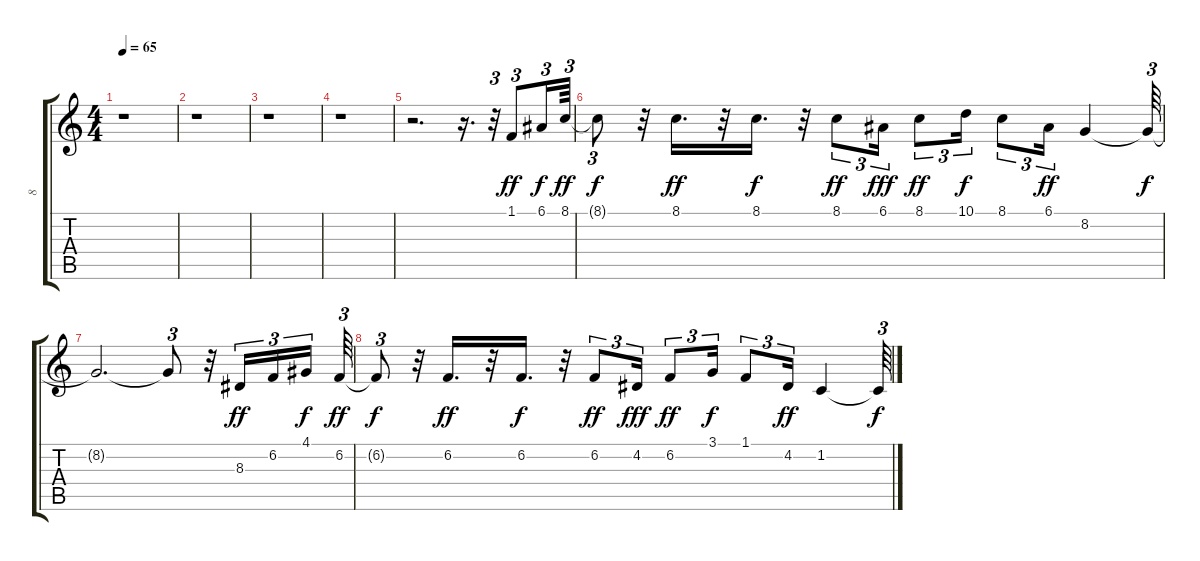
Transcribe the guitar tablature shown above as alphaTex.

\track ("8" "8") {instrument synthvoice}
\staff {score tabs}
\tuning (E4 B3 G3 D3 A2 E2) {hide}
\ts (4 4)
\tempo 65
\clef g2
\ks c
r.1{dy fff} |
r.1 |
r.1 |
r.1 |
r.2{d} r.16{d} r.32{tu (3 2)} 1.1.8{tu (3 2) dy ff} 6.1.16{tu (3 2) dy f} 8.1.64{tu (3 2) dy ff} |
8.1{t}.8{tu (3 2) dy f} r.32 8.1.16{d dy ff} r.32 8.1.16{d dy f} r.32 8.1.8{tu (3 2) dy ff} 6.1.16{tu (3 2) dy fff} 8.1.8{tu (3 2) dy ff} 10.1.16{tu (3 2) dy f} 8.1.8{tu (3 2)} 6.1.16{tu (3 2) dy ff} 8.2.4 8.2{t}.64{tu (3 2) dy f} |
8.2{t}.2{d} 8.2{t}.8{tu (3 2)} r.32 8.3.16{tu (3 2) dy ff} 6.2.16{tu (3 2)} 4.1.16{tu (3 2) dy f beam splitsecondary} 6.2.64{tu (3 2) dy ff} |
6.2{t}.8{tu (3 2) dy f} r.32 6.2.16{d dy ff} r.32 6.2.16{d dy f} r.32 6.2.8{tu (3 2) dy ff} 4.2.16{tu (3 2) dy fff} 6.2.8{tu (3 2) dy ff} 3.1.16{tu (3 2) dy f} 1.1.8{tu (3 2)} 4.2.16{tu (3 2) dy ff} 1.2.4 1.2{t}.64{tu (3 2) dy f}
